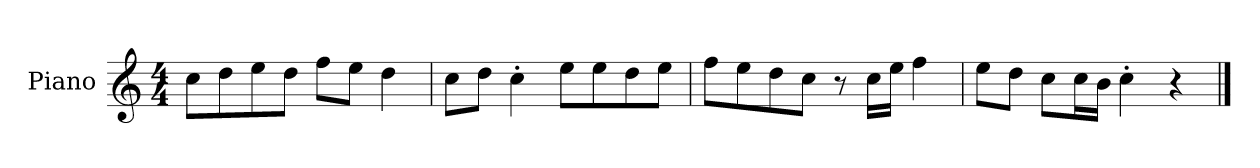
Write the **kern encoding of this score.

**kern
*part1
*staff1
*I"Piano
*I'P-no
*clefG2
*k[]
*M4/4
*MM90
=1
8cc\L
8dd\
8ee\
8dd\J
8ff\L
8ee\J
4dd\
=2
8cc\L
8dd\J
4cc'\
8ee\L
8ee\
8dd\
8ee\J
=3
8ff\L
8ee\
8dd\
8cc\J
8r
16cc\LL
16ee\JJ
4ff\
=4
8ee\L
8dd\J
8cc\L
16cc\L
16b\JJ
4cc'\
4r
==
*-
